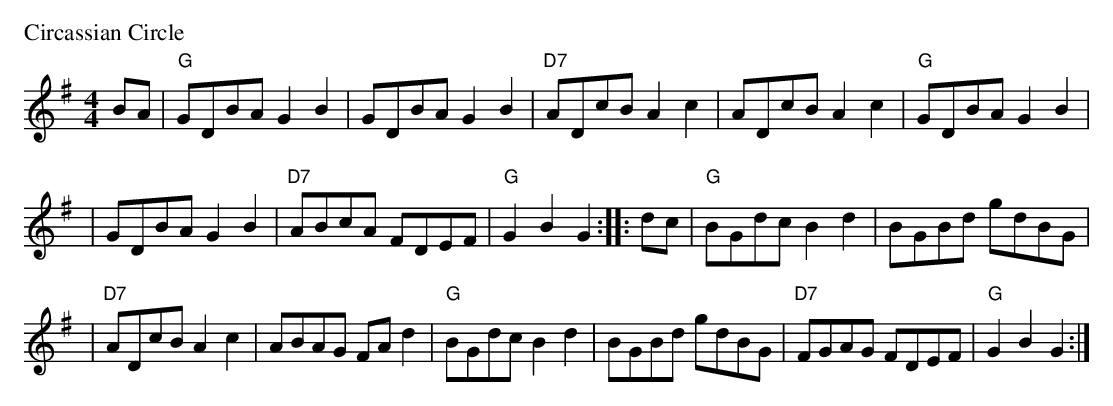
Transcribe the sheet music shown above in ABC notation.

X:1
M:4/4
L:1/8
P: Circassian Circle
K:G
BA \
| "G"GDBA G2B2 | GDBA G2B2 | "D7"ADcB A2c2 | ADcB A2c2 | "G"GDBA G2B2 |
| GDBA G2B2 | "D7"ABcA FDEF | "G"G2B2 G2 :: dc | "G"BGdc B2d2 | BGBd gdBG |
| "D7"ADcB A2c2 | ABAG FAd2 | "G"BGdc B2d2 | BGBd gdBG | "D7"FGAG FDEF | "G"G2B2 G2 :|
